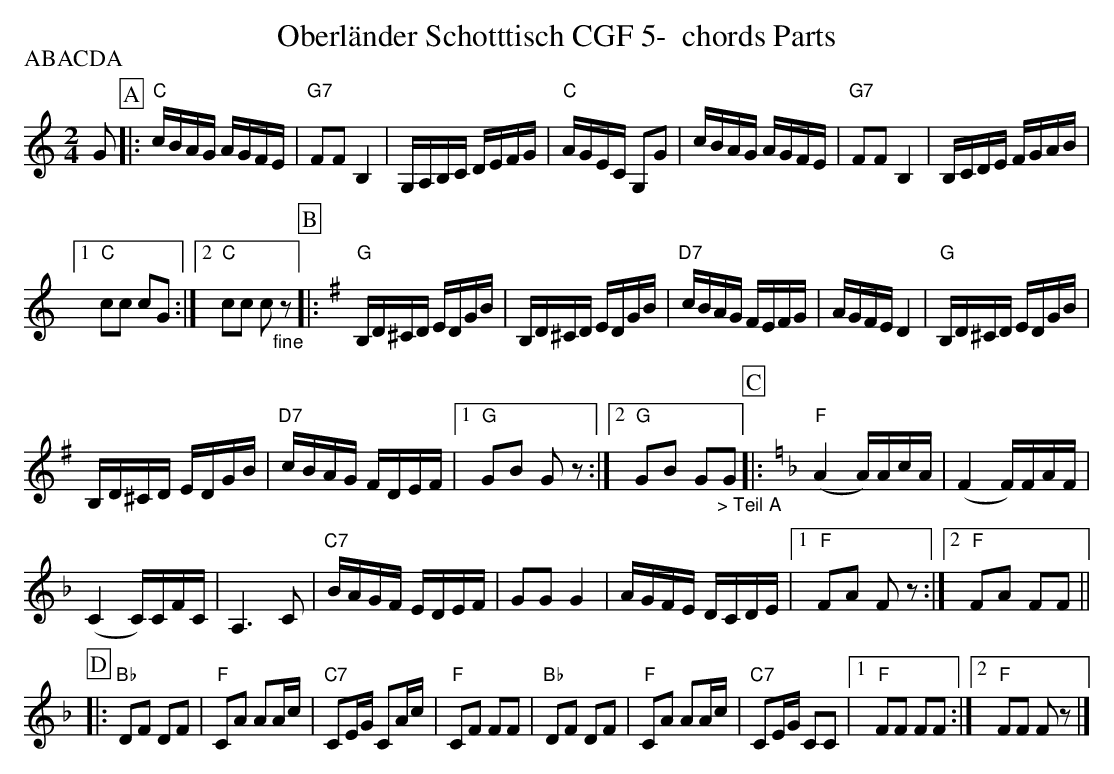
X:1
T:Oberl\"ander Schotttisch CGF 5-  chords Parts
P:ABACDA
M:2/4
L:1/16
K:Cmaj%%MIDI gchordon
G2[P:A] |: "C"cBAG AGFE | "G7"F2F2B,4 | G,A,B,C DEFG | "C"AGEC G,2G2 | cBAG AGFE | "G7"F2F2 B,4 | B,CDE FGAB |1
"C"c2c2 c2G2 :|2 "C"c2c2 c2"_fine"z2 [P:B] |: [K:Gmaj] "G"B,D^CD EDGB | B,D^CD EDGB | "D7"cBAG FEFG | AGFE D4 | "G"B,D^CD EDGB |
B,D^CD EDGB | "D7"cBAG FDEF |1 "G"G2B2 G2z2 :|2 "G"G2B2 G2"_> Teil A"G2 [P:C] |: [K:Fmaj] "F"(A4A)AcA | (F4F)FAF |
(C4C)CFC | A,6C2 | "C7"BAGF EDEF | G2G2G4 | AGFE DCDE |1 "F"F2A2 F2z2 :|2 "F"F2A2 F2F2 || [K:Fmaj]
[P:D] |: "Bb"D2F2 D2F2 | "F"C2A2 A2Ac | "C7"C2EG C2Ac | "F"C2F2 F2F2 | "Bb"D2F2 D2F2 | "F"C2A2 A2Ac | "C7"C2EG C2C2 |1 "F"F2F2 F2F2 :|2 "F"F2F2 F2z2 |]
